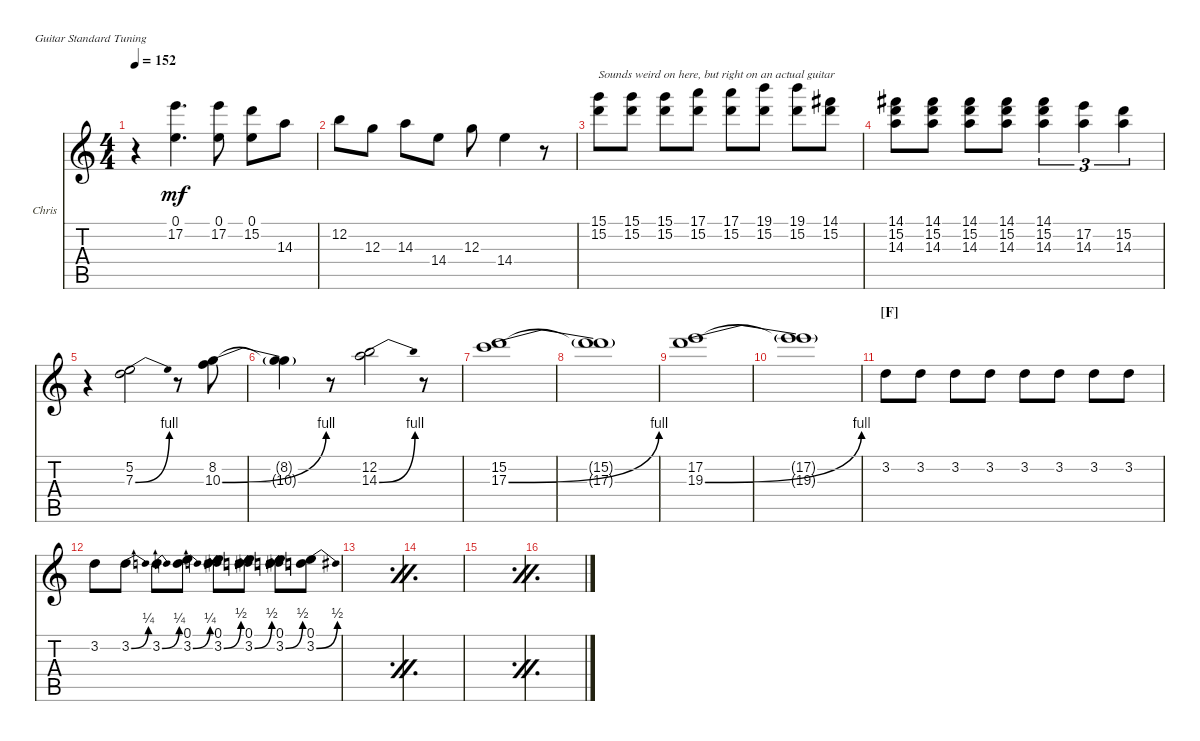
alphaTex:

\defaultSystemsLayout 4
\bracketExtendMode nobrackets
\firstSystemTrackNameOrientation horizontal
\otherSystemsTrackNameOrientation horizontal
\track ("Guitar 2 (Chris Shiflett)" "Chris") {instrument distortionguitar}
\staff {score tabs}
\tuning (E4 B3 G3 D3 A2 E2)
\ts (4 4)
\tempo 152
\clef g2
\scale
0.333333
\ks c
r.4{dy mf} (0.1 17.2).4{d} (17.2 0.1).8 (15.2 0.1).8 14.3.8 |
\scale
0.333333 12.2.8 12.3.8 14.3.8 14.4.8 12.3.8 14.4.4 r.8 |
\scale
0.333333 (15.1 15.2).8{txt "Sounds weird on here, but right on an actual guitar"} (15.1 15.2).8 (15.1 15.2).8 (17.1 15.2).8 (17.1 15.2).8 (19.1 15.2).8 (19.1 15.2).8 (14.1 15.2).8 |
\scale
0.333333 (14.1 15.2 14.3).8 (14.1 15.2 14.3).8 (14.1 15.2 14.3).8 (14.1 15.2 14.3).8 (14.1 15.2 14.3).4{tu (3 2)} (14.3 17.2).4{tu (3 2)} (15.2 14.3).4{tu (3 2)} |
\scale
0.333333 r.4 (5.2 7.3{be (bend 0 0 15 4)}).2 r.8 (8.2 10.3{be (bend 0 0 15 4)}).8 |
\scale
0.333333 (8.2{t} 10.3{t}).4 r.8 (12.2 14.3{be (bend 0 0 15 4)}).2 r.8 |
\scale
0.333333 (15.2 17.3{be (bend 0 0 7.199999999999999 4)}).1 |
\scale
0.333333 (15.2{t} 17.3{t}).1 |
\scale
0.333333 (17.2 19.3{be (bend 0 0 6 4)}).1 |
\scale
0.333333 (17.2{t} 19.3{t}).1 |
\section ("F" "")
\scale
0.333333 3.2.8 3.2.8 3.2.8 3.2.8 3.2.8 3.2.8 3.2.8 3.2.8 |
\scale
0.333333 3.2.8 3.2{be (bend 0 0 14.399999999999999 1)}.8 3.2{be (bend 0 0 14.399999999999999 1)}.8 (3.2{be (bend 0 0 15 1)} 0.1).8 (3.2{be (bend 0 0 13.799999999999999 2)} 0.1).8 (3.2{be (bend 0 0 12.6 2)} 0.1).8 (3.2{be (bend 0 0 14.399999999999999 2)} 0.1).8 (3.2{be (bend 0 0 15 2)} 0.1).8 |
\simile firstofdouble
\scale
0.333333 |
\simile secondofdouble
\scale
0.333333 |
\simile firstofdouble
\scale
0.333333 |
\simile secondofdouble
\scale
0.333333
